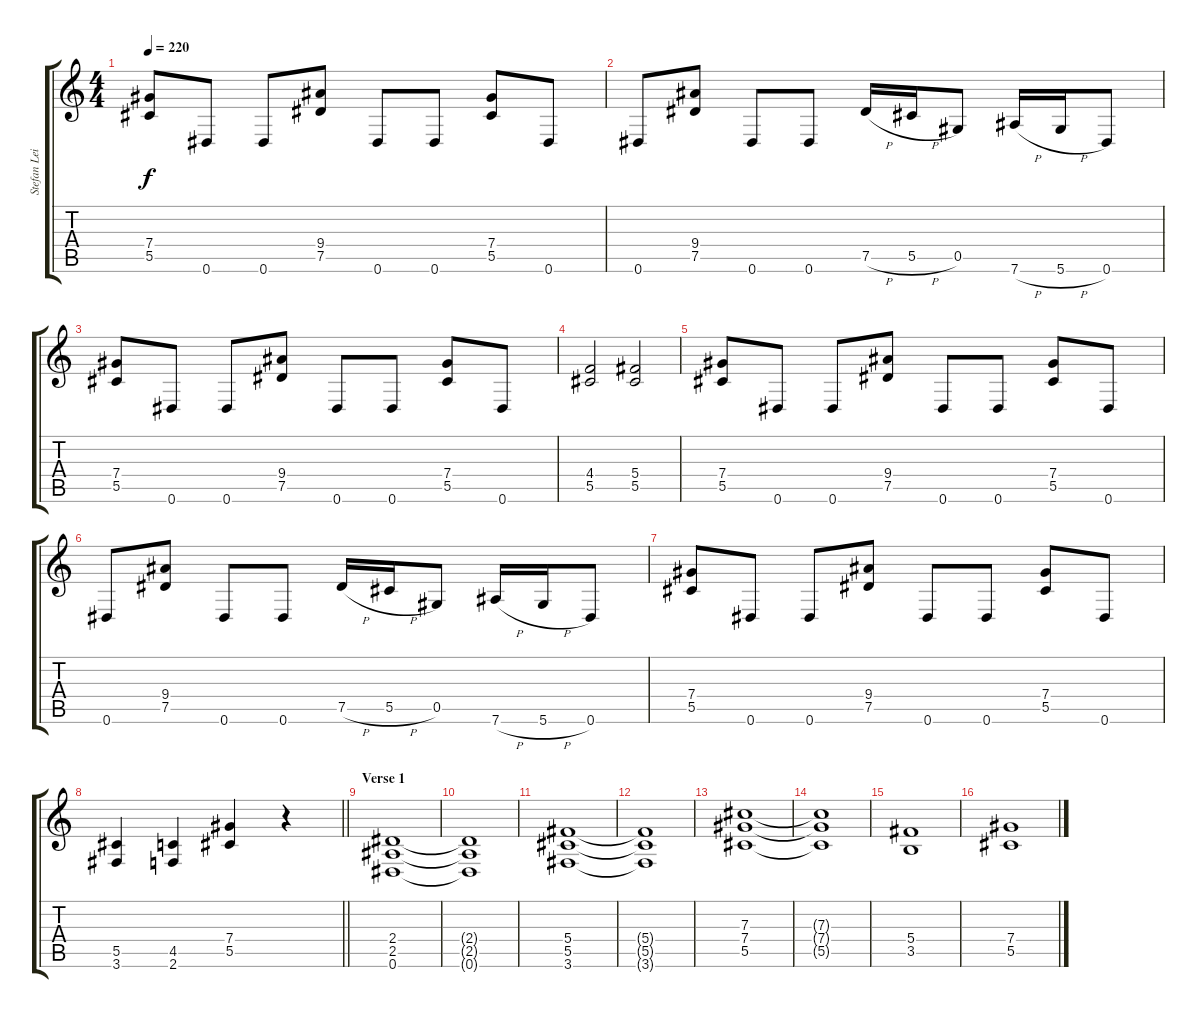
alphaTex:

\track ("Stefan Leibing" "Stefan Lei") {instrument distortionguitar}
\staff {score tabs}
\tuning (Eb4 Bb3 Gb3 Db3 Ab2 Eb2) {hide}
\ts (4 4)
\tempo 220
\clef g2
\ks c
(7.4 5.5).8{dy f} 0.6.8 0.6.8 (9.4 7.5).8 0.6.8 0.6.8 (7.4 5.5).8 0.6.8 |
0.6.8 (9.4 7.5).8 0.6.8 0.6.8 7.5{h}.16 5.5{h}.16 0.5.8 7.6{h}.16 5.6{h}.16 0.6.8 |
(7.4 5.5).8 0.6.8 0.6.8 (9.4 7.5).8 0.6.8 0.6.8 (7.4 5.5).8 0.6.8 |
(4.4 5.5).2 (5.4 5.5).2 |
(7.4 5.5).8 0.6.8 0.6.8 (9.4 7.5).8 0.6.8 0.6.8 (7.4 5.5).8 0.6.8 |
0.6.8 (9.4 7.5).8 0.6.8 0.6.8 7.5{h}.16 5.5{h}.16 0.5.8 7.6{h}.16 5.6{h}.16 0.6.8 |
(7.4 5.5).8 0.6.8 0.6.8 (9.4 7.5).8 0.6.8 0.6.8 (7.4 5.5).8 0.6.8 |
\barLineRight lightlight
(5.5 3.6).4 (4.5 2.6).4 (7.4 5.5).4 r.4 |
\section ("" "Verse 1")
(2.4 2.5 0.6).1 |
(2.4{t} 2.5{t} 0.6{t}).1 |
(5.4 5.5 3.6).1 |
(5.4{t} 5.5{t} 3.6{t}).1 |
(7.3 7.4 5.5).1 |
(7.3{t} 7.4{t} 5.5{t}).1 |
(5.4 3.5).1 |
(7.4 5.5).1
